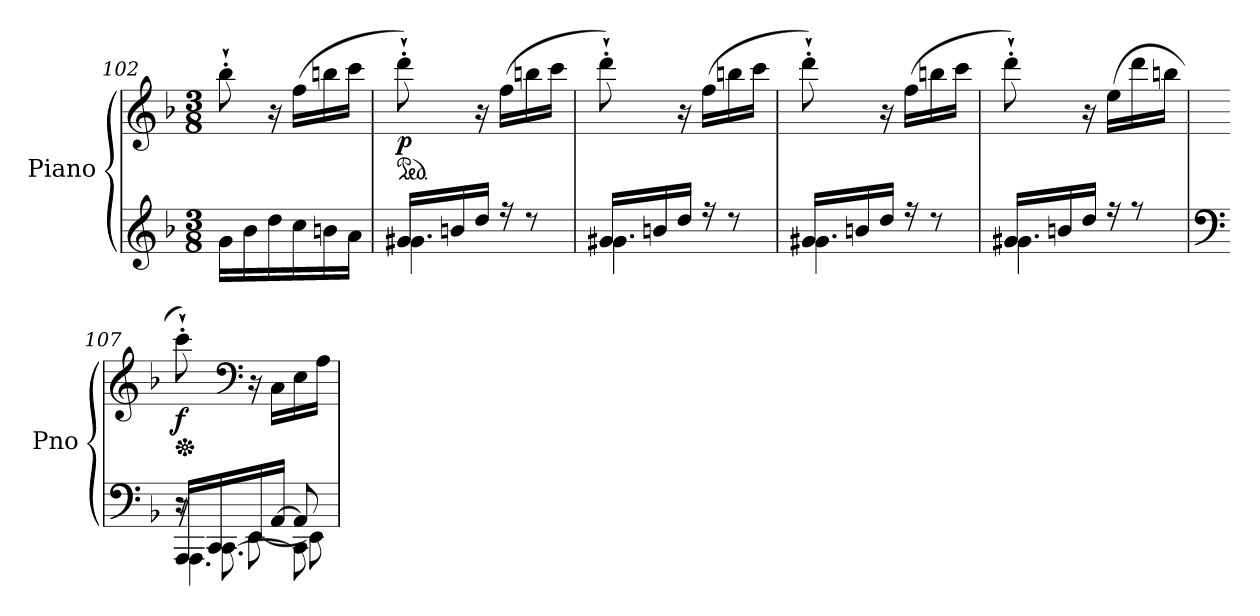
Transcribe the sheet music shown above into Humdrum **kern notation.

**kern	**kern	**dynam
*part1	*part1	*part1
*staff2	*staff1	*staff1/2
*I"Piano	*	*
*I'Pno	*	*
*clefG2	*clefG2	*
*k[b-]	*k[b-]	*
*M3/8	*M3/8	*
=102	=102	=102
16g\LL	8bb-'`\	.
16b-\	.	.
16dd\	16r	.
16cc\	(>16ff\LL	.
16bn\	16bbn\	.
16a\JJ	16ccc\JJ	.
=103	=103	=103
*^	*	*
*	*	*ped	*
!	!	!	!LO:DY:b
16g#X/LL	4.g#\	8ddd'`\)	p
16bn/	.	.	.
16dd/JJ	.	16r	.
16r	.	(>16ff\LL	.
8r	.	16bbn\	.
.	.	16ccc\JJ	.
=104	=104	=104	=104
16g#X/LL	4.g#\	8ddd'`\)	.
16bn/	.	.	.
16dd/JJ	.	16r	.
16r	.	(>16ff\LL	.
8r	.	16bbn\	.
.	.	16ccc\JJ	.
=105	=105	=105	=105
16g#X/LL	4.g#\	8ddd'`\)	.
16bn/	.	.	.
16dd/JJ	.	16r	.
16r	.	(>16ff\LL	.
8r	.	16bbn\	.
.	.	16ccc\JJ	.
=106	=106	=106	=106
16g#X/LL	4.g#\	8ddd'`\)	.
16bn/	.	.	.
16dd/JJ	.	16r	.
16r	.	(>16ee\LL	.
8r	.	16ddd\	.
.	.	16bbn\JJ	.
*v	*v	*	*
=107	=107	=107
*clefF4	*	*
*^	*	*
*	*^	*	*
*	*	*^	*	*
*	*	*	*	*Xped	*
!	!	!	!	!	!LO:DY:b
16AAA/LL	4.AAA\	16r	8r	8ccc'`\)	f
16CC/	.	[8.CC\	.	.	.
*	*	*	*	*clefF4	*
16EE/	.	.	[8EE\	16r	.
[16AA/JJ	.	.	.	16C\LL	.
8AA/]	.	8CC\]	8EE\]	16E\	.
.	.	.	.	16A\JJ	.
*v	*v	*v	*v	*	*
=	=	=
*-	*-	*-
